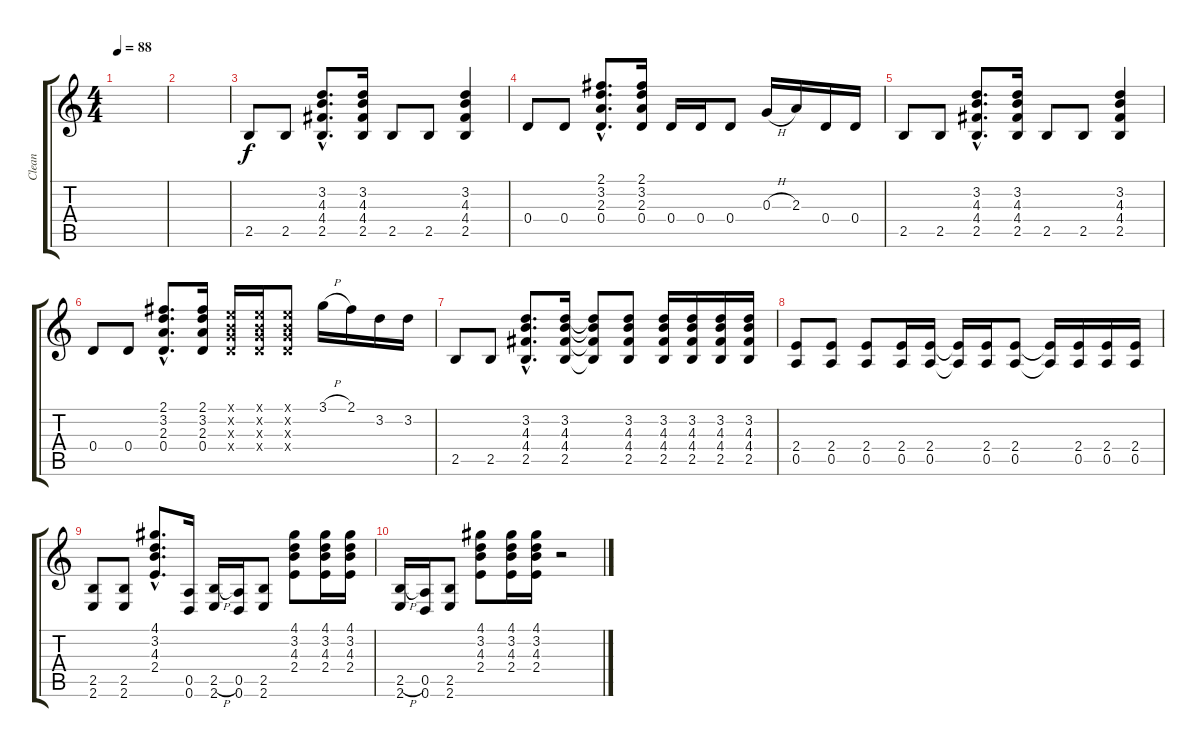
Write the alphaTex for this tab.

\track ("Clean" "Clean") {instrument electricguitarclean}
\staff {score tabs}
\tuning (E4 B3 G3 D3 A2 D2) {hide}
\ts (4 4)
\tempo 88
\clef g2
\ks c
|
|
2.5.8 2.5.8 (3.2{hac} 4.3{hac} 4.4{hac} 2.5{hac}).8{d} (3.2 4.3 4.4 2.5).16 2.5.8 2.5.8 (3.2 4.3 4.4 2.5).4 |
0.4.8 0.4.8 (2.1{hac} 3.2{hac} 2.3{hac} 0.4{hac}).8{d} (2.1 3.2 2.3 0.4).16 0.4.16 0.4.16 0.4.8 0.3{h}.16 2.3.16 0.4.16 0.4.16 |
2.5.8 2.5.8 (3.2{hac} 4.3{hac} 4.4{hac} 2.5{hac}).8{d} (3.2 4.3 4.4 2.5).16 2.5.8 2.5.8 (3.2 4.3 4.4 2.5).4 |
0.4.8 0.4.8 (2.1{hac} 3.2{hac} 2.3{hac} 0.4{hac}).8{d} (2.1 3.2 2.3 0.4).16 (0.1{x} 0.2{x} 0.3{x} 0.4{x}).16 (0.1{x} 0.2{x} 0.3{x} 0.4{x}).16 (0.1{x} 0.2{x} 0.3{x} 0.4{x}).8 3.1{h}.16 2.1.16 3.2.16 3.2.16 |
2.5.8 2.5.8 (3.2{hac} 4.3{hac} 4.4{hac} 2.5{hac}).8{d} (3.2 4.3 4.4 2.5).16 (3.2{t} 4.3{t} 4.4{t} 2.5{t}).8 (3.2 4.3 4.4 2.5).8 (3.2 4.3 4.4 2.5).16 (3.2 4.3 4.4 2.5).16 (3.2 4.3 4.4 2.5).16 (3.2 4.3 4.4 2.5).16 |
(2.4 0.5).8 (2.4 0.5).8 (2.4 0.5).8 (2.4 0.5).16 (2.4 0.5).16 (2.4{t} 0.5{t}).16 (2.4 0.5).16 (2.4 0.5).8 (2.4{t} 0.5{t}).16 (2.4 0.5).16 (2.4 0.5).16 (2.4 0.5).16 |
(2.5 2.6).8 (2.5 2.6).8 (4.1{hac} 3.2{hac} 4.3{hac} 2.4{hac}).8{d} (0.5 0.6).16 (2.5{h} 2.6).16 (0.5 0.6).16 (2.5 2.6).8 (4.1 3.2 4.3 2.4).8 (4.1 3.2 4.3 2.4).16 (4.1 3.2 4.3 2.4).16 |
(2.5{h} 2.6).16 (0.5 0.6).16 (2.5 2.6).8 (4.1 3.2 4.3 2.4).8 (4.1 3.2 4.3 2.4).16 (4.1 3.2 4.3 2.4).16 r.2
